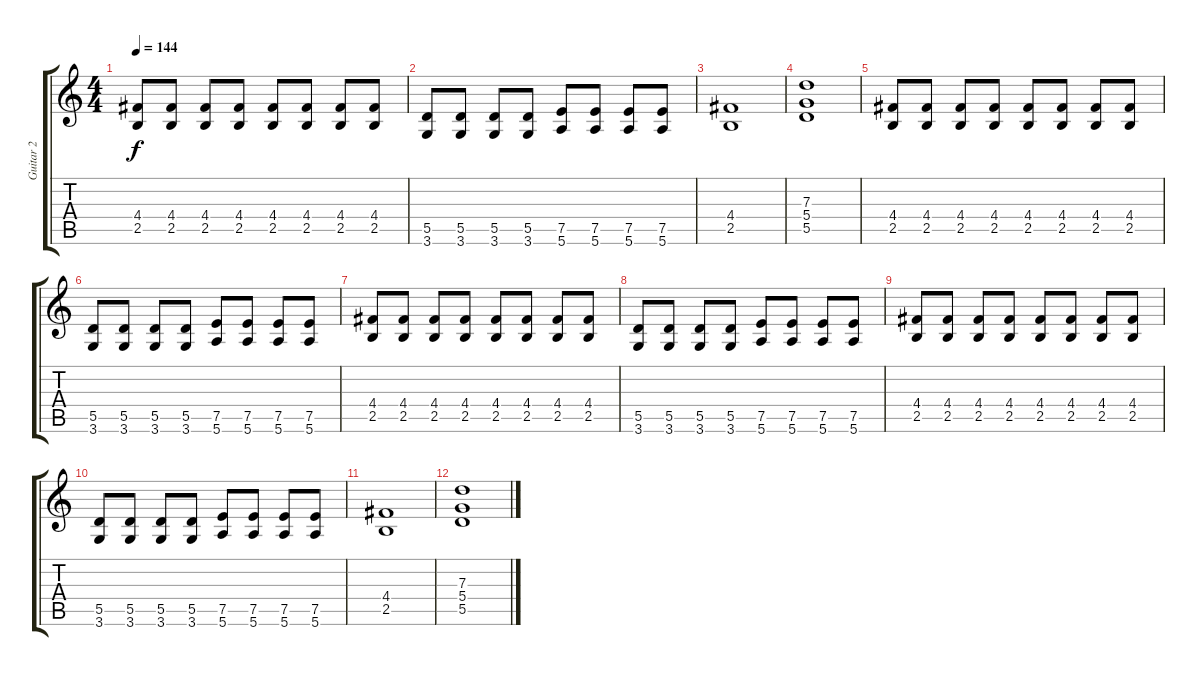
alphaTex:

\track ("Guitar 2" "Guitar 2") {instrument distortionguitar}
\staff {score tabs}
\tuning (E4 B3 G3 D3 A2 E2) {hide}
\ts (4 4)
\tempo 144
\clef g2
\ks c
(4.4 2.5).8{dy f} (4.4 2.5).8 (4.4 2.5).8 (4.4 2.5).8 (4.4 2.5).8 (4.4 2.5).8 (4.4 2.5).8 (4.4 2.5).8 |
(5.5 3.6).8 (5.5 3.6).8 (5.5 3.6).8 (5.5 3.6).8 (7.5 5.6).8 (7.5 5.6).8 (7.5 5.6).8 (7.5 5.6).8 |
(4.4 2.5).1 |
(7.3 5.4 5.5).1 |
(4.4 2.5).8 (4.4 2.5).8 (4.4 2.5).8 (4.4 2.5).8 (4.4 2.5).8 (4.4 2.5).8 (4.4 2.5).8 (4.4 2.5).8 |
(5.5 3.6).8 (5.5 3.6).8 (5.5 3.6).8 (5.5 3.6).8 (7.5 5.6).8 (7.5 5.6).8 (7.5 5.6).8 (7.5 5.6).8 |
(4.4 2.5).8 (4.4 2.5).8 (4.4 2.5).8 (4.4 2.5).8 (4.4 2.5).8 (4.4 2.5).8 (4.4 2.5).8 (4.4 2.5).8 |
(5.5 3.6).8 (5.5 3.6).8 (5.5 3.6).8 (5.5 3.6).8 (7.5 5.6).8 (7.5 5.6).8 (7.5 5.6).8 (7.5 5.6).8 |
(4.4 2.5).8 (4.4 2.5).8 (4.4 2.5).8 (4.4 2.5).8 (4.4 2.5).8 (4.4 2.5).8 (4.4 2.5).8 (4.4 2.5).8 |
(5.5 3.6).8 (5.5 3.6).8 (5.5 3.6).8 (5.5 3.6).8 (7.5 5.6).8 (7.5 5.6).8 (7.5 5.6).8 (7.5 5.6).8 |
(4.4 2.5).1 |
(7.3 5.4 5.5).1
